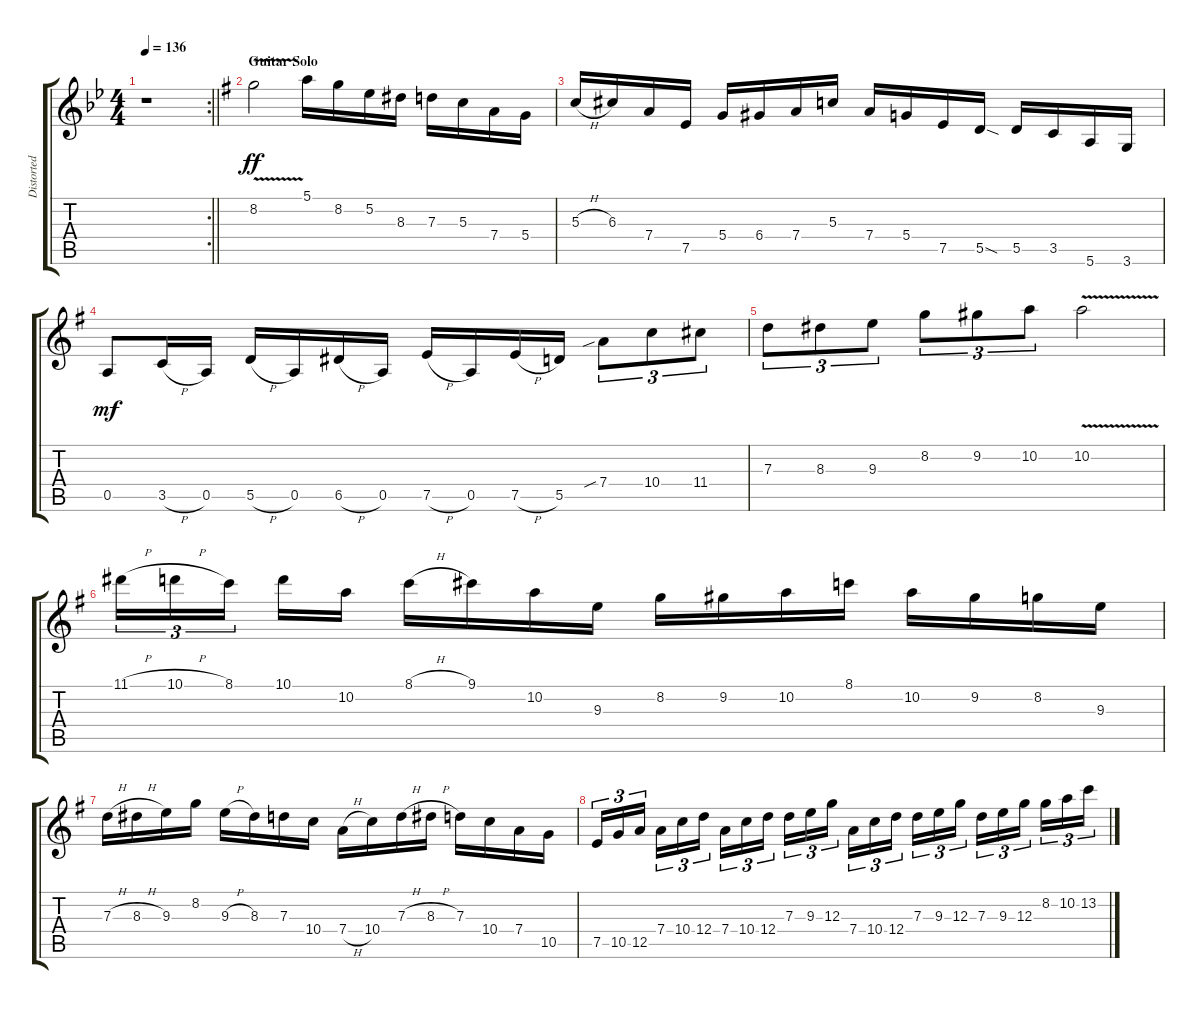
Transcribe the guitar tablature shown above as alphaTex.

\track ("Distorted [Lead]" "Distorted ") {instrument overdrivenguitar}
\staff {score tabs}
\tuning (E4 B3 G3 D3 A2 E2) {hide}
\rc 2
\ts (4 4)
\tempo 136
\clef g2
\barLineRight lightlight
\ks bb
r.1{dy mf} |
\section ("" "Guitar Solo")
\ks g
8.2{v}.2{dy ff} 5.1.16 8.2.16 5.2.16 8.3.16 7.3.16 5.3.16 7.4.16 5.4.16 |
5.3{h}.16 6.3.16 7.4.16 7.5.16 5.4.16 6.4.16 7.4.16 5.3.16 7.4.16 5.4.16 7.5.16 5.5{sod}.16 5.5.16 3.5.16 5.6.16 3.6.16 |
0.5.8{dy mf} 3.5{h}.16 0.5.16 5.5{h}.16 0.5.16 6.5{h}.16 0.5.16 7.5{h}.16 0.5.16 7.5{h}.16 5.5.16 7.4{sib}.8{tu (3 2)} 10.4.8{tu (3 2)} 11.4.8{tu (3 2)} |
7.3.8{tu (3 2)} 8.3.8{tu (3 2)} 9.3.8{tu (3 2)} 8.2.8{tu (3 2)} 9.2.8{tu (3 2)} 10.2.8{tu (3 2)} 10.2{v}.2 |
11.1{h}.16{tu (3 2)} 10.1{h}.16{tu (3 2)} 8.1.16{tu (3 2)} 10.1.16 10.2.16 8.1{h}.16 9.1.16 10.2.16 9.3.16 8.2.16 9.2.16 10.2.16 8.1.16 10.2.16 9.2.16 8.2.16 9.3.16 |
7.3{h}.16 8.3{h}.16 9.3.16 8.2.16 9.3{h}.16 8.3.16 7.3.16 10.4.16 7.4{h}.16 10.4.16 7.3{h}.16 8.3{h}.16 7.3.16 10.4.16 7.4.16 10.5.16 |
7.5.16{tu (3 2)} 10.5.16{tu (3 2)} 12.5.16{tu (3 2)} 7.4.16{tu (3 2)} 10.4.16{tu (3 2)} 12.4.16{tu (3 2)} 7.4.16{tu (3 2)} 10.4.16{tu (3 2)} 12.4.16{tu (3 2)} 7.3.16{tu (3 2)} 9.3.16{tu (3 2)} 12.3.16{tu (3 2)} 7.4.16{tu (3 2)} 10.4.16{tu (3 2)} 12.4.16{tu (3 2)} 7.3.16{tu (3 2)} 9.3.16{tu (3 2)} 12.3.16{tu (3 2)} 7.3.16{tu (3 2)} 9.3.16{tu (3 2)} 12.3.16{tu (3 2)} 8.2.16{tu (3 2)} 10.2.16{tu (3 2)} 13.2.16{tu (3 2)}
